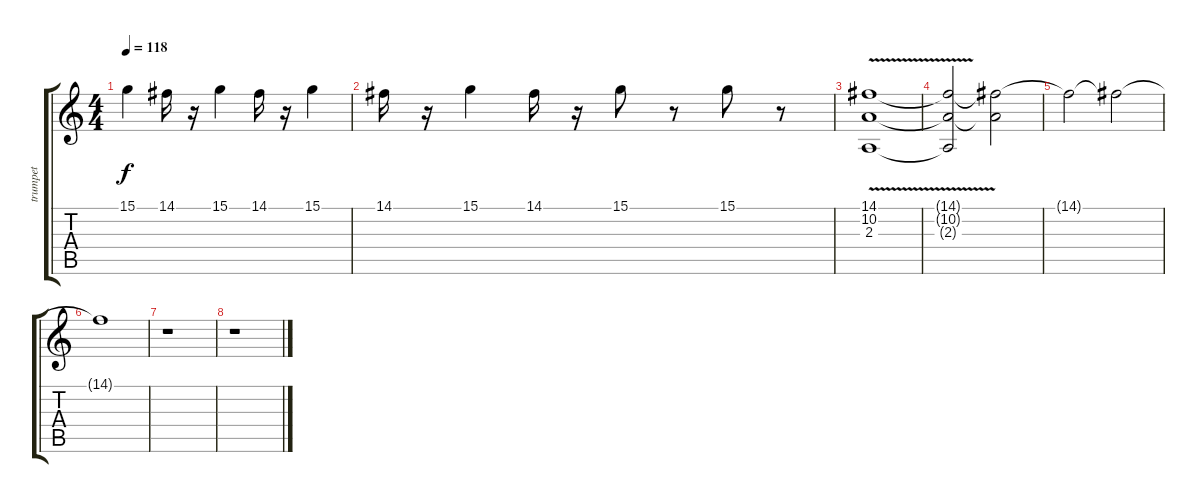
\track ("trumpet" "trumpet") {instrument trumpet}
\staff {score tabs}
\tuning (E4 B3 G3 D3 A2 E2) {hide}
\ts (4 4)
\tempo 118
\clef g2
\ks c
15.1.4{dy f} 14.1.16 r.16 15.1.4 14.1.16 r.16 15.1.4 |
14.1.16 r.16 15.1.4 14.1.16 r.16 15.1.8 r.8 15.1.8 r.8 |
(14.1{v} 10.2{v} 2.3{v}).1 |
(14.1{t} 10.2{t} 2.3{t}).2 (14.1{t} 10.2{t}).2 |
14.1{t}.2 14.1{t}.2 |
14.1{t}.1 |
r.1 |
r.1
